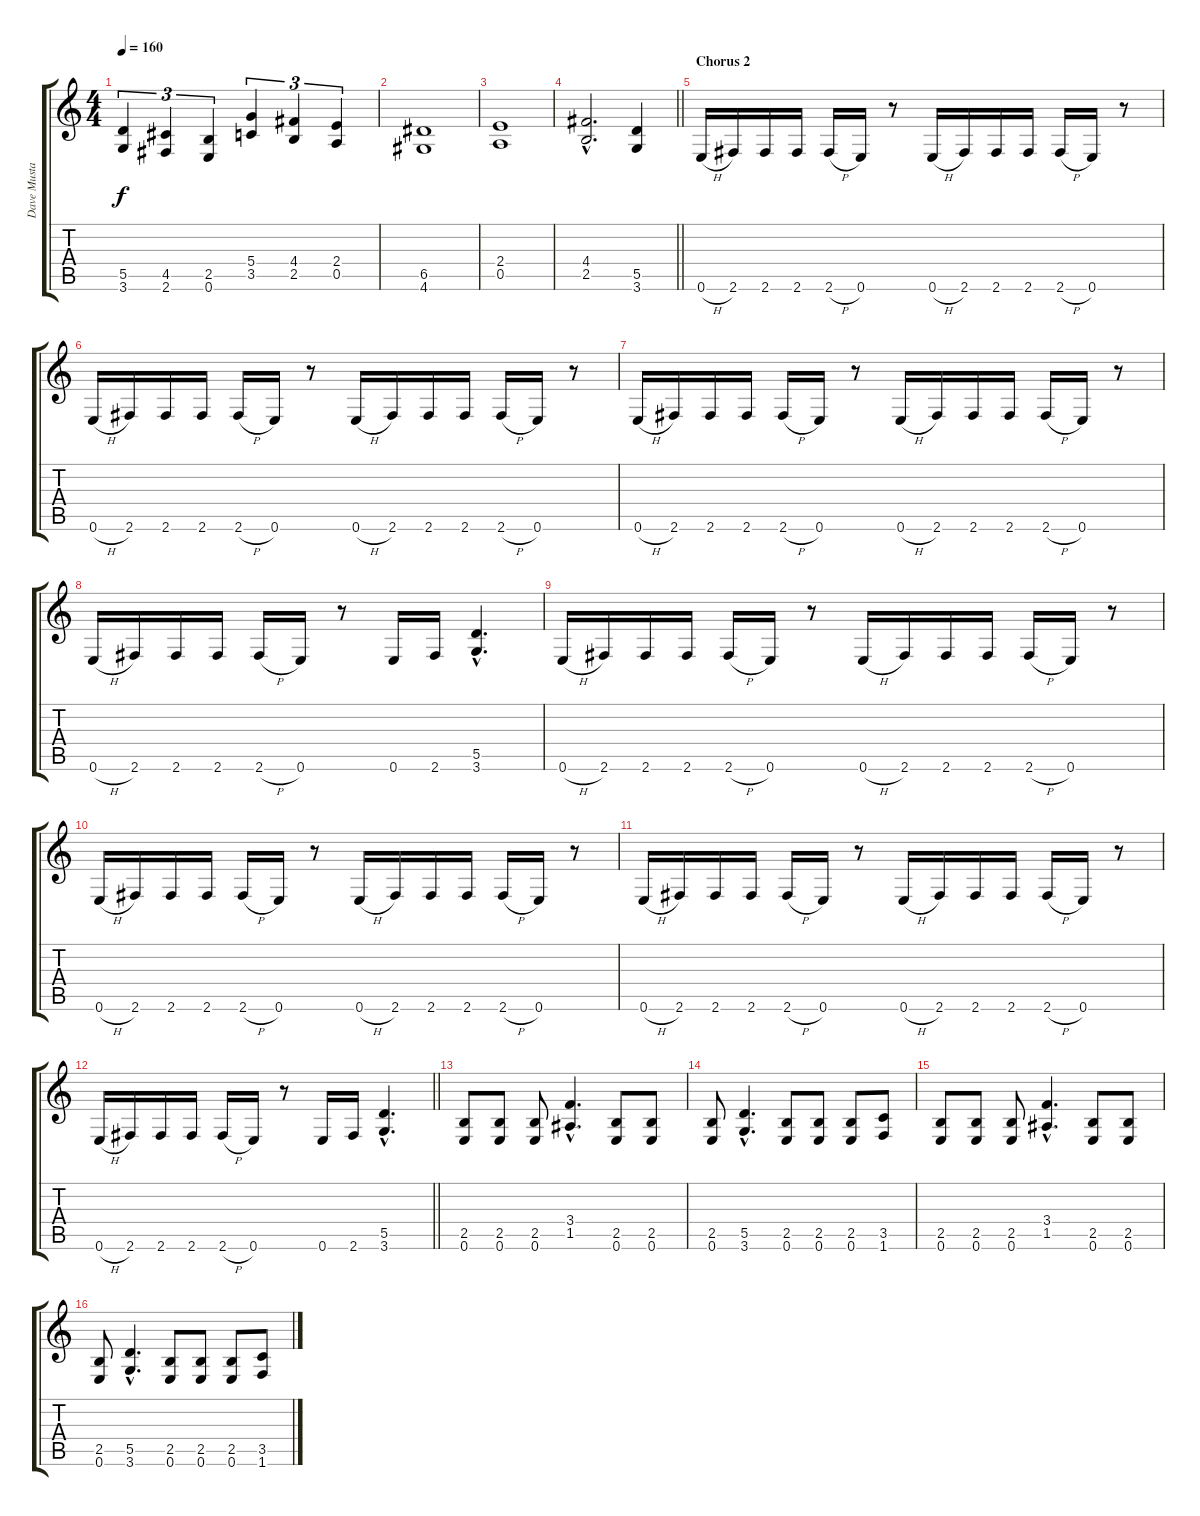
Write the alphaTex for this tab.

\track ("Dave Mustaine" "Dave Musta") {instrument distortionguitar}
\staff {score tabs}
\tuning (E4 B3 G3 D3 A2 E2) {hide}
\ts (4 4)
\tempo 160
\clef g2
\ks c
(5.5 3.6).4{tu (3 2) dy f} (4.5 2.6).4{tu (3 2)} (2.5 0.6).4{tu (3 2)} (5.4 3.5).4{tu (3 2)} (4.4 2.5).4{tu (3 2)} (2.4 0.5).4{tu (3 2)} |
(6.5 4.6).1 |
(2.4 0.5).1 |
\barLineRight lightlight
(4.4{hac} 2.5{hac}).2{d} (5.5 3.6).4 |
\section ("" "Chorus 2")
0.6{h}.16 2.6.16 2.6.16 2.6.16 2.6{h}.16 0.6.16 r.8 0.6{h}.16 2.6.16 2.6.16 2.6.16 2.6{h}.16 0.6.16 r.8 |
0.6{h}.16 2.6.16 2.6.16 2.6.16 2.6{h}.16 0.6.16 r.8 0.6{h}.16 2.6.16 2.6.16 2.6.16 2.6{h}.16 0.6.16 r.8 |
0.6{h}.16 2.6.16 2.6.16 2.6.16 2.6{h}.16 0.6.16 r.8 0.6{h}.16 2.6.16 2.6.16 2.6.16 2.6{h}.16 0.6.16 r.8 |
0.6{h}.16 2.6.16 2.6.16 2.6.16 2.6{h}.16 0.6.16 r.8 0.6.16 2.6.16 (5.5{hac} 3.6{hac}).4{d} |
0.6{h}.16 2.6.16 2.6.16 2.6.16 2.6{h}.16 0.6.16 r.8 0.6{h}.16 2.6.16 2.6.16 2.6.16 2.6{h}.16 0.6.16 r.8 |
0.6{h}.16 2.6.16 2.6.16 2.6.16 2.6{h}.16 0.6.16 r.8 0.6{h}.16 2.6.16 2.6.16 2.6.16 2.6{h}.16 0.6.16 r.8 |
0.6{h}.16 2.6.16 2.6.16 2.6.16 2.6{h}.16 0.6.16 r.8 0.6{h}.16 2.6.16 2.6.16 2.6.16 2.6{h}.16 0.6.16 r.8 |
\barLineRight lightlight
0.6{h}.16 2.6.16 2.6.16 2.6.16 2.6{h}.16 0.6.16 r.8 0.6.16 2.6.16 (5.5{hac} 3.6{hac}).4{d} |
(2.5 0.6).8 (2.5 0.6).8 (2.5 0.6).8 (3.4{hac} 1.5{hac}).4{d} (2.5 0.6).8 (2.5 0.6).8 |
(2.5 0.6).8 (5.5{hac} 3.6{hac}).4{d} (2.5 0.6).8 (2.5 0.6).8 (2.5 0.6).8 (3.5 1.6).8 |
(2.5 0.6).8 (2.5 0.6).8 (2.5 0.6).8 (3.4{hac} 1.5{hac}).4{d} (2.5 0.6).8 (2.5 0.6).8 |
(2.5 0.6).8 (5.5{hac} 3.6{hac}).4{d} (2.5 0.6).8 (2.5 0.6).8 (2.5 0.6).8 (3.5 1.6).8
